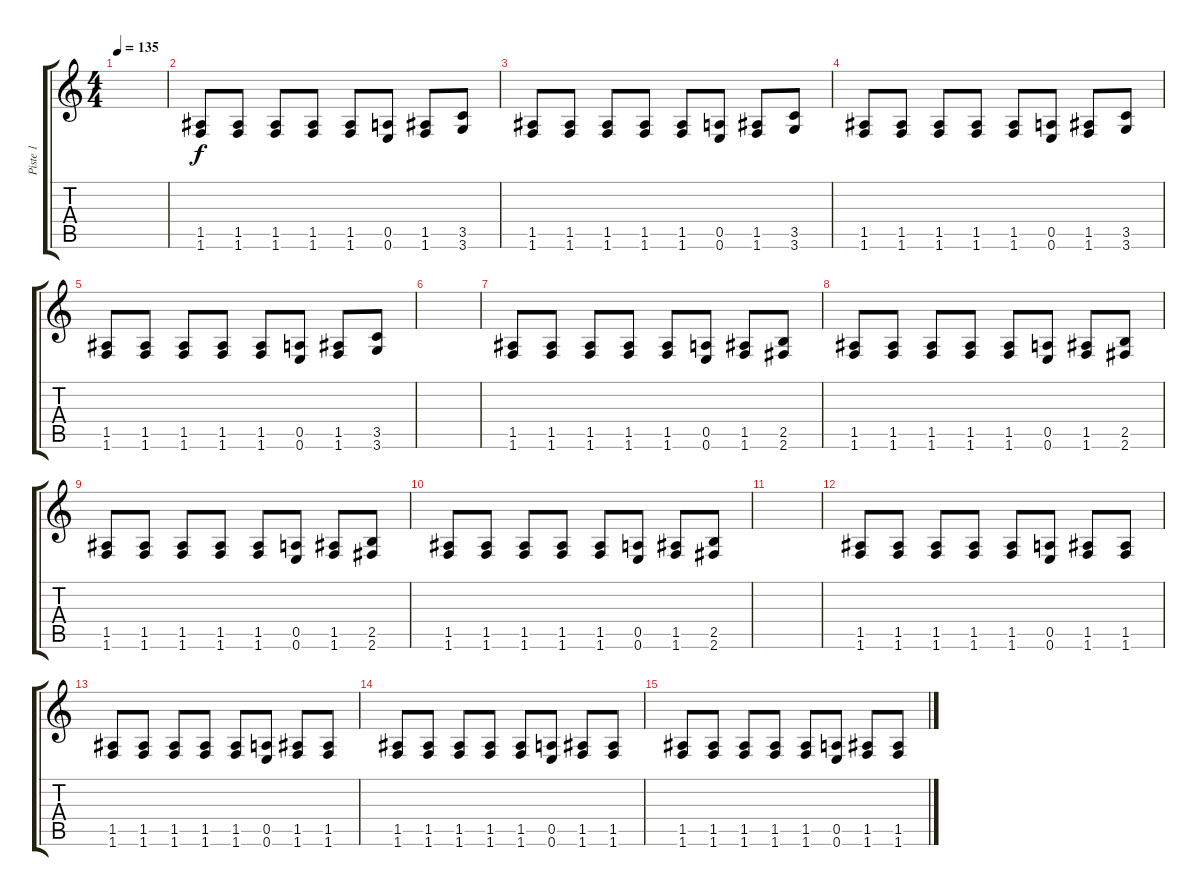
\track ("Piste 1" "Piste 1") {instrument distortionguitar}
\staff {score tabs}
\tuning (E4 B3 G3 D3 A2 E2) {hide}
\ts (4 4)
\tempo 135
\clef g2
\ks c
|
(1.5 1.6).8 (1.5 1.6).8 (1.5 1.6).8 (1.5 1.6).8 (1.5 1.6).8 (0.5 0.6).8 (1.5 1.6).8 (3.5 3.6).8 |
(1.5 1.6).8 (1.5 1.6).8 (1.5 1.6).8 (1.5 1.6).8 (1.5 1.6).8 (0.5 0.6).8 (1.5 1.6).8 (3.5 3.6).8 |
(1.5 1.6).8 (1.5 1.6).8 (1.5 1.6).8 (1.5 1.6).8 (1.5 1.6).8 (0.5 0.6).8 (1.5 1.6).8 (3.5 3.6).8 |
(1.5 1.6).8 (1.5 1.6).8 (1.5 1.6).8 (1.5 1.6).8 (1.5 1.6).8 (0.5 0.6).8 (1.5 1.6).8 (3.5 3.6).8 |
|
(1.5 1.6).8 (1.5 1.6).8 (1.5 1.6).8 (1.5 1.6).8 (1.5 1.6).8 (0.5 0.6).8 (1.5 1.6).8 (2.5 2.6).8 |
(1.5 1.6).8 (1.5 1.6).8 (1.5 1.6).8 (1.5 1.6).8 (1.5 1.6).8 (0.5 0.6).8 (1.5 1.6).8 (2.5 2.6).8 |
(1.5 1.6).8 (1.5 1.6).8 (1.5 1.6).8 (1.5 1.6).8 (1.5 1.6).8 (0.5 0.6).8 (1.5 1.6).8 (2.5 2.6).8 |
(1.5 1.6).8 (1.5 1.6).8 (1.5 1.6).8 (1.5 1.6).8 (1.5 1.6).8 (0.5 0.6).8 (1.5 1.6).8 (2.5 2.6).8 |
|
(1.5 1.6).8 (1.5 1.6).8 (1.5 1.6).8 (1.5 1.6).8 (1.5 1.6).8 (0.5 0.6).8 (1.5 1.6).8 (1.5 1.6).8 |
(1.5 1.6).8 (1.5 1.6).8 (1.5 1.6).8 (1.5 1.6).8 (1.5 1.6).8 (0.5 0.6).8 (1.5 1.6).8 (1.5 1.6).8 |
(1.5 1.6).8 (1.5 1.6).8 (1.5 1.6).8 (1.5 1.6).8 (1.5 1.6).8 (0.5 0.6).8 (1.5 1.6).8 (1.5 1.6).8 |
(1.5 1.6).8 (1.5 1.6).8 (1.5 1.6).8 (1.5 1.6).8 (1.5 1.6).8 (0.5 0.6).8 (1.5 1.6).8 (1.5 1.6).8
